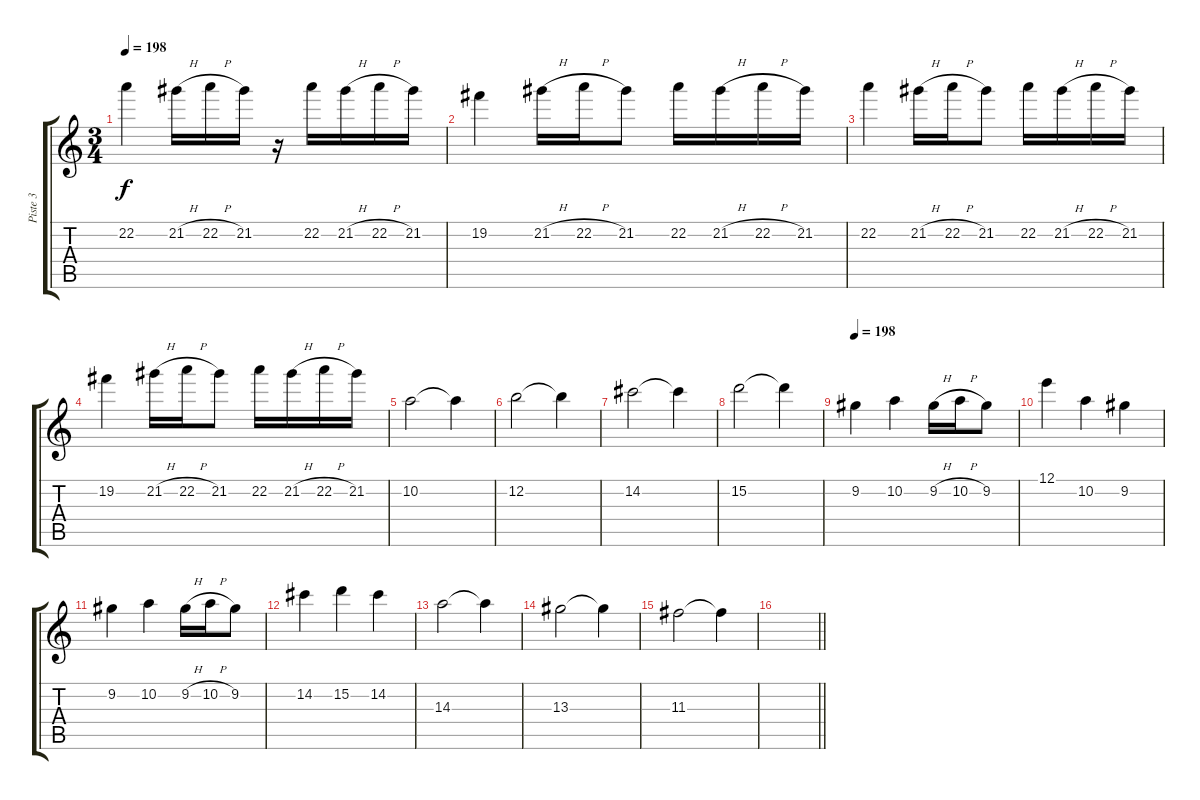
\track ("Piste 3" "Piste 3") {instrument distortionguitar}
\staff {score tabs}
\tuning (E4 B3 G3 D3 A2 D2) {hide}
\ts (3 4)
\tempo 198
\clef g2
\ks c
22.2.4{dy f} 21.2{h}.16 22.2{h}.16 21.2.16 r.16 22.2.16 21.2{h}.16 22.2{h}.16 21.2.16 |
19.2.4 21.2{h}.16 22.2{h}.16 21.2.8 22.2.16 21.2{h}.16 22.2{h}.16 21.2.16 |
22.2.4 21.2{h}.16 22.2{h}.16 21.2.8 22.2.16 21.2{h}.16 22.2{h}.16 21.2.16 |
19.2.4 21.2{h}.16 22.2{h}.16 21.2.8 22.2.16 21.2{h}.16 22.2{h}.16 21.2.16 |
10.2.2 10.2{t}.4 |
12.2.2 12.2{t}.4 |
14.2.2 14.2{t}.4 |
15.2.2 15.2{t}.4 |
\tempo 198
9.2.4 10.2.4 9.2{h}.16 10.2{h}.16 9.2.8 |
12.1.4 10.2.4 9.2.4 |
9.2.4 10.2.4 9.2{h}.16 10.2{h}.16 9.2.8 |
14.2.4 15.2.4 14.2.4 |
14.3.2 14.3{t}.4 |
13.3.2 13.3{t}.4 |
11.3.2 11.3{t}.4 |
\barLineRight lightlight
